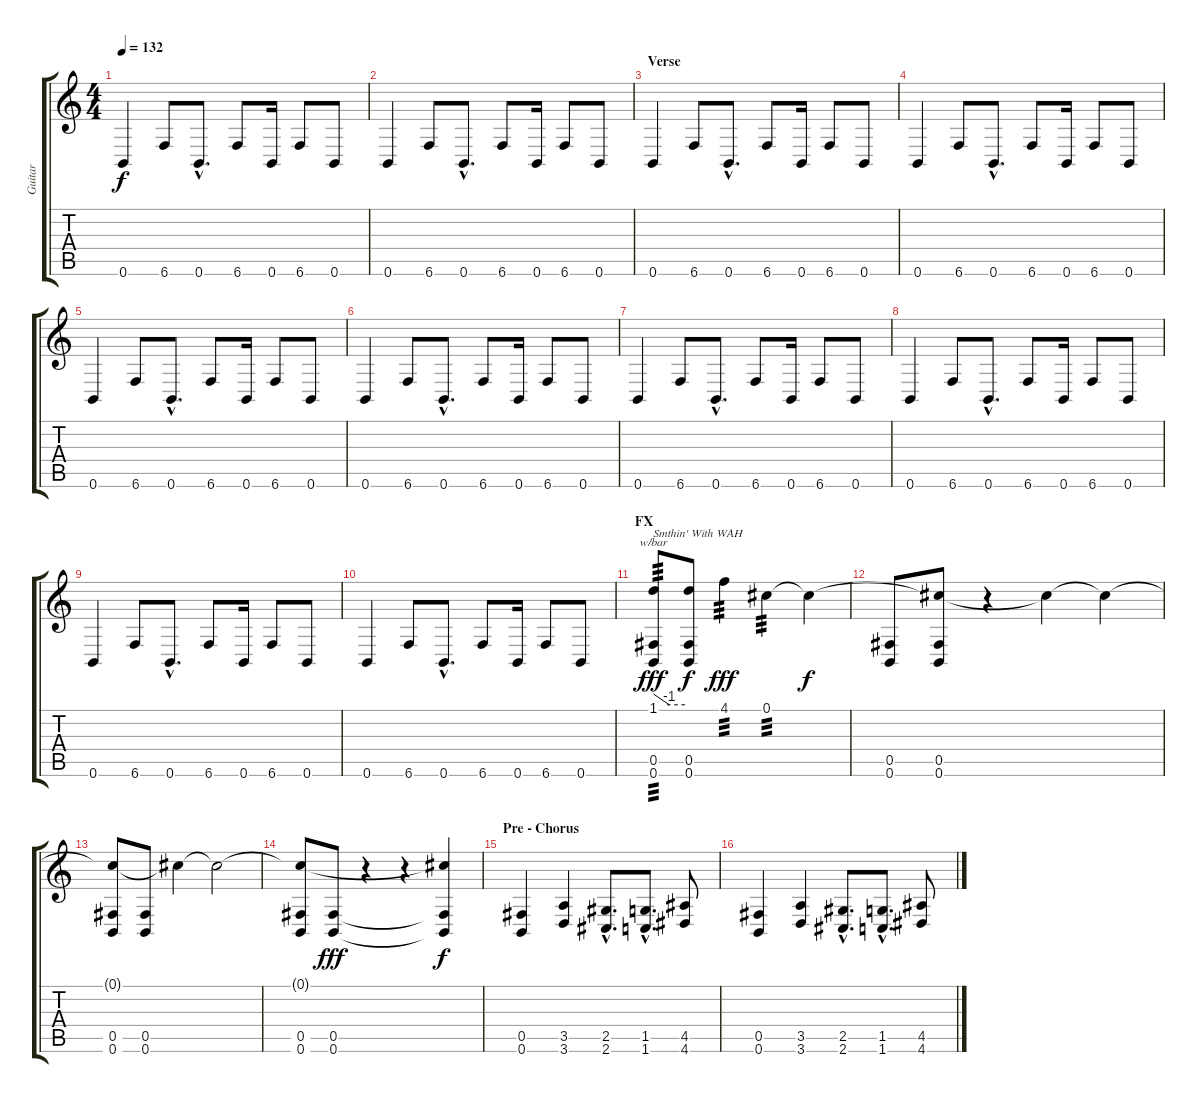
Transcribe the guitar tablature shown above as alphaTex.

\track ("Guitar" "Guitar") {instrument distortionguitar}
\staff {score tabs}
\tuning (Db4 Ab3 E3 B2 Gb2 B1) {hide}
\ts (4 4)
\tempo 132
\clef g2
\ks c
0.6.4{dy f} 6.6.8 0.6{hac}.8{d} 6.6.8 0.6.16 6.6.8 0.6.8 |
0.6.4 6.6.8 0.6{hac}.8{d} 6.6.8 0.6.16 6.6.8 0.6.8 |
\section ("" "Verse")
0.6.4 6.6.8 0.6{hac}.8{d} 6.6.8 0.6.16 6.6.8 0.6.8 |
0.6.4 6.6.8 0.6{hac}.8{d} 6.6.8 0.6.16 6.6.8 0.6.8 |
0.6.4 6.6.8 0.6{hac}.8{d} 6.6.8 0.6.16 6.6.8 0.6.8 |
0.6.4 6.6.8 0.6{hac}.8{d} 6.6.8 0.6.16 6.6.8 0.6.8 |
0.6.4 6.6.8 0.6{hac}.8{d} 6.6.8 0.6.16 6.6.8 0.6.8 |
0.6.4 6.6.8 0.6{hac}.8{d} 6.6.8 0.6.16 6.6.8 0.6.8 |
0.6.4 6.6.8 0.6{hac}.8{d} 6.6.8 0.6.16 6.6.8 0.6.8 |
0.6.4 6.6.8 0.6{hac}.8{d} 6.6.8 0.6.16 6.6.8 0.6.8 |
\section ("" "FX")
(1.1 0.5 0.6).8{tbe (custom default 0 0 30 -4 60 -4) txt "Smthin' With WAH" tp 3 dy fff balance 0} (1.1{t} 0.5 0.6).8{dy f} 4.1.4{tp 3 dy fff} 0.1.4{tp 3} 0.1{t}.4{dy f} |
(0.5 0.6).8{balance 16} (0.1{t} 0.5 0.6).8 r.4 0.1{t}.4 0.1{t}.4 |
(0.1{t} 0.5 0.6).8{balance 0} (0.5 0.6).8 0.1{t}.4 0.1{t}.2 |
(0.1{t} 0.5 0.6).8{balance 16} (0.5 0.6).8{dy fff} r.4 r.4 (0.1{t} 0.5{t} 0.6{t}).4{dy f} |
\section ("" "Pre - Chorus")
(0.5 0.6).4{balance 8 instrument distortionguitar} (3.5 3.6).4 (2.5{hac} 2.6{hac}).8{d} (1.5{hac} 1.6{hac}).8{d} (4.5 4.6).8 |
(0.5 0.6).4 (3.5 3.6).4 (2.5{hac} 2.6{hac}).8{d} (1.5{hac} 1.6{hac}).8{d} (4.5 4.6).8
